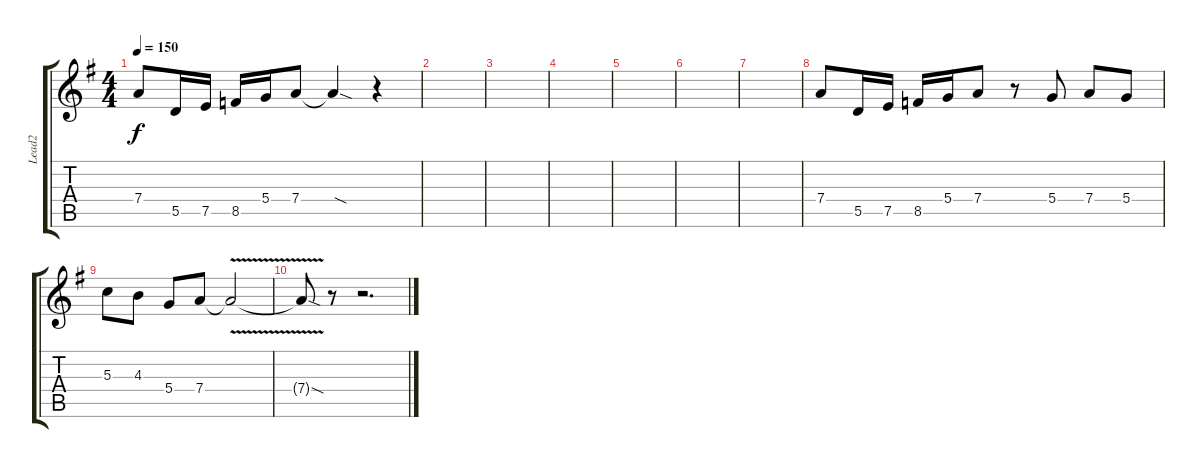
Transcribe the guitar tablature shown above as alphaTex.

\track ("Lead2" "Lead2") {instrument overdrivenguitar}
\staff {score tabs}
\tuning (E4 B3 G3 D3 A2 E2) {hide}
\ts (4 4)
\tempo 150
\clef g2
\ks eminor
7.4.8{dy f} 5.5.16 7.5.16 8.5.16 5.4.16 7.4.8 7.4{sod t}.4 r.4 |
|
|
|
|
|
|
7.4.8 5.5.16 7.5.16 8.5.16 5.4.16 7.4.8 r.8 5.4.8 7.4.8 5.4.8 |
5.3.8 4.3.8 5.4.8 7.4.8 7.4{v t}.2 |
7.4{sod t}.8 r.8 r.2{d}
